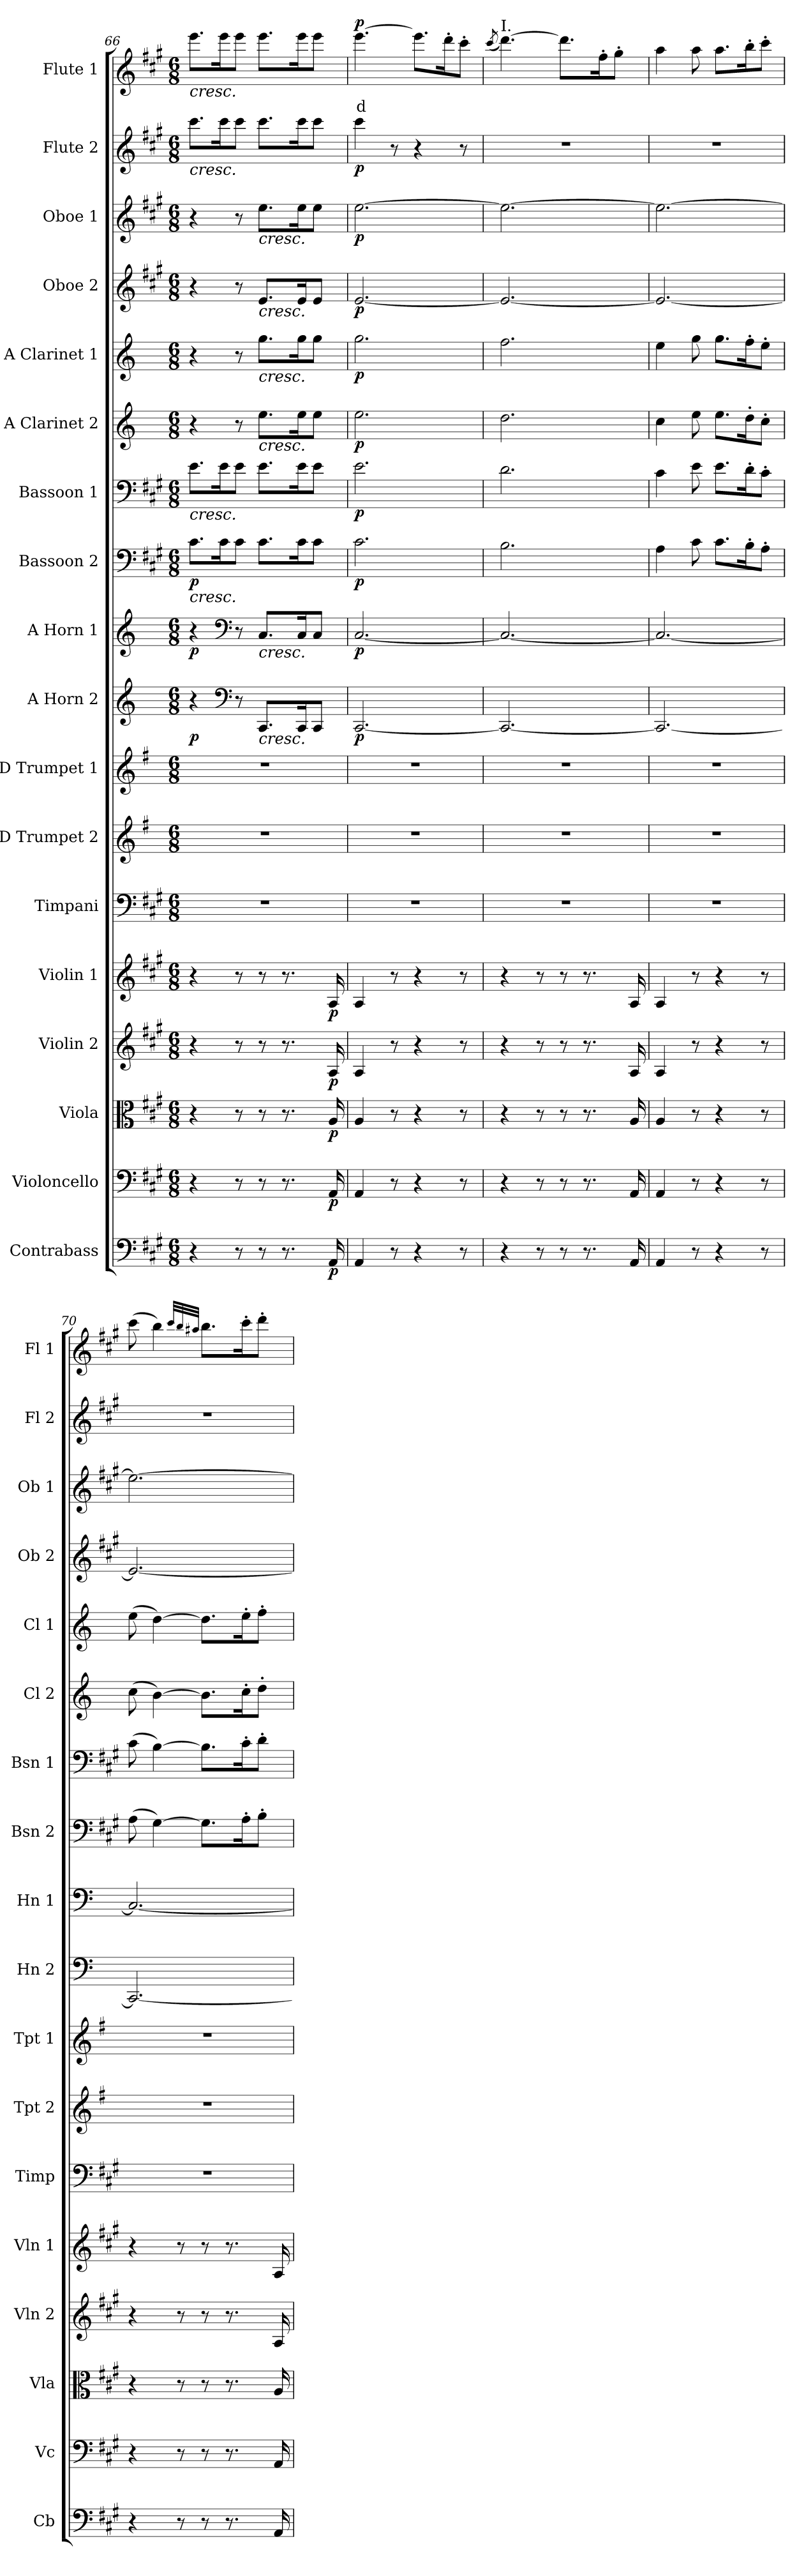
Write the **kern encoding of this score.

**kern	**dynam	**kern	**dynam	**kern	**dynam	**kern	**dynam	**kern	**dynam	**kern	**kern	**kern	**kern	**dynam	**kern	**dynam	**kern	**dynam	**kern	**dynam	**kern	**dynam	**kern	**dynam	**kern	**dynam	**kern	**dynam	**kern	**dynam	**kern	**text	**dynam
*part18	*part18	*part17	*part17	*part16	*part16	*part15	*part15	*part14	*part14	*part13	*part12	*part11	*part10	*part10	*part9	*part9	*part8	*part8	*part7	*part7	*part6	*part6	*part5	*part5	*part4	*part4	*part3	*part3	*part2	*part2	*part1	*part1	*part1
*staff18	*staff18	*staff17	*staff17	*staff16	*staff16	*staff15	*staff15	*staff14	*staff14	*staff13	*staff12	*staff11	*staff10	*staff10	*staff9	*staff9	*staff8	*staff8	*staff7	*staff7	*staff6	*staff6	*staff5	*staff5	*staff4	*staff4	*staff3	*staff3	*staff2	*staff2	*staff1	*staff1	*staff1
*I"Contrabass	*	*I"Violoncello	*	*I"Viola	*	*I"Violin 2	*	*I"Violin 1	*	*I"Timpani	*I"D Trumpet 2	*I"D Trumpet 1	*I"A Horn 2	*	*I"A Horn 1	*	*I"Bassoon 2	*	*I"Bassoon 1	*	*I"A Clarinet 2	*	*I"A Clarinet 1	*	*I"Oboe 2	*	*I"Oboe 1	*	*I"Flute 2	*	*I"Flute 1	*	*
*I'Cb	*	*I'Vc	*	*I'Vla	*	*I'Vln 2	*	*I'Vln 1	*	*I'Timp	*I'Tpt 2	*I'Tpt 1	*I'Hn 2	*	*I'Hn 1	*	*I'Bsn 2	*	*I'Bsn 1	*	*I'Cl 2	*	*I'Cl 1	*	*I'Ob 2	*	*I'Ob 1	*	*I'Fl 2	*	*I'Fl 1	*	*
*clefF4	*	*clefF4	*	*clefC3	*	*clefG2	*	*clefG2	*	*clefF4	*clefG2	*clefG2	*clefG2	*	*clefG2	*	*clefF4	*	*clefF4	*	*clefG2	*	*clefG2	*	*clefG2	*	*clefG2	*	*clefG2	*	*clefG2	*	*
*ITrd7c12	*	*	*	*	*	*	*	*	*	*	*ITrd-1c-2	*ITrd-1c-2	*ITrd2c3	*	*ITrd2c3	*	*	*	*	*	*ITrd2c3	*	*ITrd2c3	*	*	*	*	*	*	*	*	*	*
*k[f#c#g#]	*	*k[f#c#g#]	*	*k[f#c#g#]	*	*k[f#c#g#]	*	*k[f#c#g#]	*	*k[f#c#g#]	*k[f#c#g#]	*k[f#c#g#]	*k[f#c#g#]	*	*k[f#c#g#]	*	*k[f#c#g#]	*	*k[f#c#g#]	*	*k[f#c#g#]	*	*k[f#c#g#]	*	*k[f#c#g#]	*	*k[f#c#g#]	*	*k[f#c#g#]	*	*k[f#c#g#]	*	*
*M6/8	*	*M6/8	*	*M6/8	*	*M6/8	*	*M6/8	*	*M6/8	*M6/8	*M6/8	*M6/8	*	*M6/8	*	*M6/8	*	*M6/8	*	*M6/8	*	*M6/8	*	*M6/8	*	*M6/8	*	*M6/8	*	*M6/8	*	*
=66	=66	=66	=66	=66	=66	=66	=66	=66	=66	=66	=66	=66	=66	=66	=66	=66	=66	=66	=66	=66	=66	=66	=66	=66	=66	=66	=66	=66	=66	=66	=66	=66	=66
!	!	!	!	!	!	!	!	!	!	!	!	!	!	!	!	!	!	!	!	!	!	!	!	!	!	!	!	!	!	!	!LO:TX:b:i:t=cresc.	!	!
!	!	!	!	!	!	!	!	!	!	!	!	!	!	!	!	!	!	!	!	!	!	!	!	!	!	!	!	!	!LO:TX:b:i:t=cresc.	!	!	!	!
!	!	!	!	!	!	!	!	!	!	!	!	!	!	!	!	!	!	!	!LO:TX:b:i:t=cresc.	!	!	!	!	!	!	!	!	!	!	!	!	!	!
!	!	!	!	!	!	!	!	!	!	!	!	!	!	!	!	!	!LO:TX:b:i:t=cresc.	!	!	!	!	!	!	!	!	!	!	!	!	!	!	!	!
!	!	!	!	!	!	!	!	!	!	!	!	!	!	!LO:DY:b	!	!LO:DY:b	!	!LO:DY:b	!	!	!	!	!	!	!	!	!	!	!	!	!	!	!
4r	.	4r	.	4r	.	4r	.	4r	.	2.r	2.r	2.r	4r	p	4r	p	8.c#\L	p	8.e\L	.	4r	.	4r	.	4r	.	4r	.	8.ccc#\L	.	8.eee\L	.	.
.	.	.	.	.	.	.	.	.	.	.	.	.	.	.	.	.	16c#\K	.	16e\K	.	.	.	.	.	.	.	.	.	16ccc#\K	.	16eee\K	.	.
*	*	*	*	*	*	*	*	*	*	*	*	*	*clefF4	*	*clefF4	*	*	*	*	*	*	*	*	*	*	*	*	*	*	*	*	*	*
8r	.	8r	.	8r	.	8r	.	8r	.	.	.	.	8r	.	8r	.	8c#\J	.	8e\J	.	8r	.	8r	.	8r	.	8r	.	8ccc#\J	.	8eee\J	.	.
!	!	!	!	!	!	!	!	!	!	!	!	!	!	!	!	!	!	!	!	!	!	!	!	!	!	!	!LO:TX:b:i:t=cresc.	!	!	!	!	!	!
!	!	!	!	!	!	!	!	!	!	!	!	!	!	!	!	!	!	!	!	!	!	!	!	!	!LO:TX:b:i:t=cresc.	!	!	!	!	!	!	!	!
!	!	!	!	!	!	!	!	!	!	!	!	!	!	!	!	!	!	!	!	!	!	!	!LO:TX:b:i:t=cresc.	!	!	!	!	!	!	!	!	!	!
!	!	!	!	!	!	!	!	!	!	!	!	!	!	!	!	!	!	!	!	!	!LO:TX:b:i:t=cresc.	!	!	!	!	!	!	!	!	!	!	!	!
!	!	!	!	!	!	!	!	!	!	!	!	!	!	!	!LO:TX:b:i:t=cresc.	!	!	!	!	!	!	!	!	!	!	!	!	!	!	!	!	!	!
!	!	!	!	!	!	!	!	!	!	!	!	!	!LO:TX:b:i:t=cresc.	!	!	!	!	!	!	!	!	!	!	!	!	!	!	!	!	!	!	!	!
8r	.	8r	.	8r	.	8r	.	8r	.	.	.	.	8.AAA/L	.	8.AA/L	.	8.c#\L	.	8.e\L	.	8.cc#\L	.	8.ee\L	.	8.e/L	.	8.ee\L	.	8.ccc#\L	.	8.eee\L	.	.
8.r	.	8.r	.	8.r	.	8.r	.	8.r	.	.	.	.	.	.	.	.	.	.	.	.	.	.	.	.	.	.	.	.	.	.	.	.	.
.	.	.	.	.	.	.	.	.	.	.	.	.	16AAA/K	.	16AA/K	.	16c#\K	.	16e\K	.	16cc#\K	.	16ee\K	.	16e/K	.	16ee\K	.	16ccc#\K	.	16eee\K	.	.
.	.	.	.	.	.	.	.	.	.	.	.	.	8AAA/J	.	8AA/J	.	8c#\J	.	8e\J	.	8cc#\J	.	8ee\J	.	8e/J	.	8ee\J	.	8ccc#\J	.	8eee\J	.	.
!	!LO:DY:b	!	!LO:DY:b	!	!LO:DY:b	!	!LO:DY:b	!	!LO:DY:b	!	!	!	!	!	!	!	!	!	!	!	!	!	!	!	!	!	!	!	!	!	!	!	!
16AAA/	p	16AA/	p	16A/	p	16A/	p	16A/	p	.	.	.	.	.	.	.	.	.	.	.	.	.	.	.	.	.	.	.	.	.	.	.	.
=67	=67	=67	=67	=67	=67	=67	=67	=67	=67	=67	=67	=67	=67	=67	=67	=67	=67	=67	=67	=67	=67	=67	=67	=67	=67	=67	=67	=67	=67	=67	=67	=67	=67
!	!	!	!	!	!	!	!	!	!	!	!	!	!	!LO:DY:b	!	!LO:DY:b	!	!LO:DY:b	!	!LO:DY:b	!	!LO:DY:b	!	!LO:DY:b	!	!LO:DY:b	!	!LO:DY:b	!	!LO:DY:b	!	!LO:LY:b:color=#FF0000	!LO:DY:b
4AAA/	.	4AA/	.	4A/	.	4A/	.	4A/	.	2.r	2.r	2.r	[2.AAA/	p	[2.AA/	p	2.c#\	p	2.e\	p	2.cc#\	p	2.ee\	p	[2.e/	p	[2.ee\	p	4ccc#\	p	[4.eee\	d	p
8r	.	8r	.	8r	.	8r	.	8r	.	.	.	.	.	.	.	.	.	.	.	.	.	.	.	.	.	.	.	.	8r	.	.	.	.
4r	.	4r	.	4r	.	4r	.	4r	.	.	.	.	.	.	.	.	.	.	.	.	.	.	.	.	.	.	.	.	4r	.	8.eee\L]	.	.
.	.	.	.	.	.	.	.	.	.	.	.	.	.	.	.	.	.	.	.	.	.	.	.	.	.	.	.	.	.	.	16ddd'\K	.	.
8r	.	8r	.	8r	.	8r	.	8r	.	.	.	.	.	.	.	.	.	.	.	.	.	.	.	.	.	.	.	.	8r	.	8ccc#'\J	.	.
=68	=68	=68	=68	=68	=68	=68	=68	=68	=68	=68	=68	=68	=68	=68	=68	=68	=68	=68	=68	=68	=68	=68	=68	=68	=68	=68	=68	=68	=68	=68	=68	=68	=68
.	.	.	.	.	.	.	.	.	.	.	.	.	.	.	.	.	.	.	.	.	.	.	.	.	.	.	.	.	.	.	(8qccc#/	.	.
!	!	!	!	!	!	!	!	!	!	!	!	!	!	!	!	!	!	!	!	!	!	!	!	!	!	!	!	!	!	!	!LO:TX:a:t=I.	!	!
4r	.	4r	.	4r	.	4r	.	4r	.	2.r	2.r	2.r	2.AAA/_	.	2.AA/_	.	2.B\	.	2.d\	.	2.b\	.	2.dd\	.	2.e/_	.	2.ee\_	.	2.r	.	[4.ddd\)	.	.
8r	.	8r	.	8r	.	8r	.	8r	.	.	.	.	.	.	.	.	.	.	.	.	.	.	.	.	.	.	.	.	.	.	.	.	.
8r	.	8r	.	8r	.	8r	.	8r	.	.	.	.	.	.	.	.	.	.	.	.	.	.	.	.	.	.	.	.	.	.	8.ddd\L]	.	.
8.r	.	8.r	.	8.r	.	8.r	.	8.r	.	.	.	.	.	.	.	.	.	.	.	.	.	.	.	.	.	.	.	.	.	.	.	.	.
.	.	.	.	.	.	.	.	.	.	.	.	.	.	.	.	.	.	.	.	.	.	.	.	.	.	.	.	.	.	.	16ff#'\K	.	.
.	.	.	.	.	.	.	.	.	.	.	.	.	.	.	.	.	.	.	.	.	.	.	.	.	.	.	.	.	.	.	8gg#'\J	.	.
16AAA/	.	16AA/	.	16A/	.	16A/	.	16A/	.	.	.	.	.	.	.	.	.	.	.	.	.	.	.	.	.	.	.	.	.	.	.	.	.
=69	=69	=69	=69	=69	=69	=69	=69	=69	=69	=69	=69	=69	=69	=69	=69	=69	=69	=69	=69	=69	=69	=69	=69	=69	=69	=69	=69	=69	=69	=69	=69	=69	=69
4AAA/	.	4AA/	.	4A/	.	4A/	.	4A/	.	2.r	2.r	2.r	2.AAA/_	.	2.AA/_	.	4A\	.	4c#\	.	4a\	.	4cc#\	.	2.e/_	.	2.ee\_	.	2.r	.	4aa\	.	.
8r	.	8r	.	8r	.	8r	.	8r	.	.	.	.	.	.	.	.	8c#\	.	8e\	.	8cc#\	.	8ee\	.	.	.	.	.	.	.	8aa\	.	.
4r	.	4r	.	4r	.	4r	.	4r	.	.	.	.	.	.	.	.	8.c#\L	.	8.e\L	.	8.cc#\L	.	8.ee\L	.	.	.	.	.	.	.	8.aa\L	.	.
.	.	.	.	.	.	.	.	.	.	.	.	.	.	.	.	.	16B'\K	.	16d'\K	.	16b'\K	.	16dd'\K	.	.	.	.	.	.	.	16bb'\K	.	.
8r	.	8r	.	8r	.	8r	.	8r	.	.	.	.	.	.	.	.	8A'\J	.	8c#'\J	.	8a'\J	.	8cc#'\J	.	.	.	.	.	.	.	8ccc#'\J	.	.
!!LO:PB:g=z
=70	=70	=70	=70	=70	=70	=70	=70	=70	=70	=70	=70	=70	=70	=70	=70	=70	=70	=70	=70	=70	=70	=70	=70	=70	=70	=70	=70	=70	=70	=70	=70	=70	=70
4r	.	4r	.	4r	.	4r	.	4r	.	2.r	2.r	2.r	2.AAA/_	.	2.AA/_	.	(8A\	.	(8c#\	.	(8a\	.	(8cc#\	.	2.e/_	.	2.ee\_	.	2.r	.	(8ccc#\	.	.
.	.	.	.	.	.	.	.	.	.	.	.	.	.	.	.	.	[4G#\)	.	[4B\)	.	[4g#\)	.	[4b\)	.	.	.	.	.	.	.	4bb\)	.	.
8r	.	8r	.	8r	.	8r	.	8r	.	.	.	.	.	.	.	.	.	.	.	.	.	.	.	.	.	.	.	.	.	.	.	.	.
.	.	.	.	.	.	.	.	.	.	.	.	.	.	.	.	.	.	.	.	.	.	.	.	.	.	.	.	.	.	.	32qccc#/LLL	.	.
.	.	.	.	.	.	.	.	.	.	.	.	.	.	.	.	.	.	.	.	.	.	.	.	.	.	.	.	.	.	.	32qbb/	.	.
.	.	.	.	.	.	.	.	.	.	.	.	.	.	.	.	.	.	.	.	.	.	.	.	.	.	.	.	.	.	.	32qaa#X/JJJ	.	.
8r	.	8r	.	8r	.	8r	.	8r	.	.	.	.	.	.	.	.	8.G#\L]	.	8.B\L]	.	8.g#\L]	.	8.b\L]	.	.	.	.	.	.	.	8.bb\L	.	.
8.r	.	8.r	.	8.r	.	8.r	.	8.r	.	.	.	.	.	.	.	.	.	.	.	.	.	.	.	.	.	.	.	.	.	.	.	.	.
.	.	.	.	.	.	.	.	.	.	.	.	.	.	.	.	.	16A'\K	.	16c#'\K	.	16a'\K	.	16cc#'\K	.	.	.	.	.	.	.	16ccc#'\K	.	.
.	.	.	.	.	.	.	.	.	.	.	.	.	.	.	.	.	8B'\J	.	8d'\J	.	8b'\J	.	8dd'\J	.	.	.	.	.	.	.	8ddd'\J	.	.
16AAA/	.	16AA/	.	16A/	.	16A/	.	16A/	.	.	.	.	.	.	.	.	.	.	.	.	.	.	.	.	.	.	.	.	.	.	.	.	.
=	=	=	=	=	=	=	=	=	=	=	=	=	=	=	=	=	=	=	=	=	=	=	=	=	=	=	=	=	=	=	=	=	=
*-	*-	*-	*-	*-	*-	*-	*-	*-	*-	*-	*-	*-	*-	*-	*-	*-	*-	*-	*-	*-	*-	*-	*-	*-	*-	*-	*-	*-	*-	*-	*-	*-	*-
